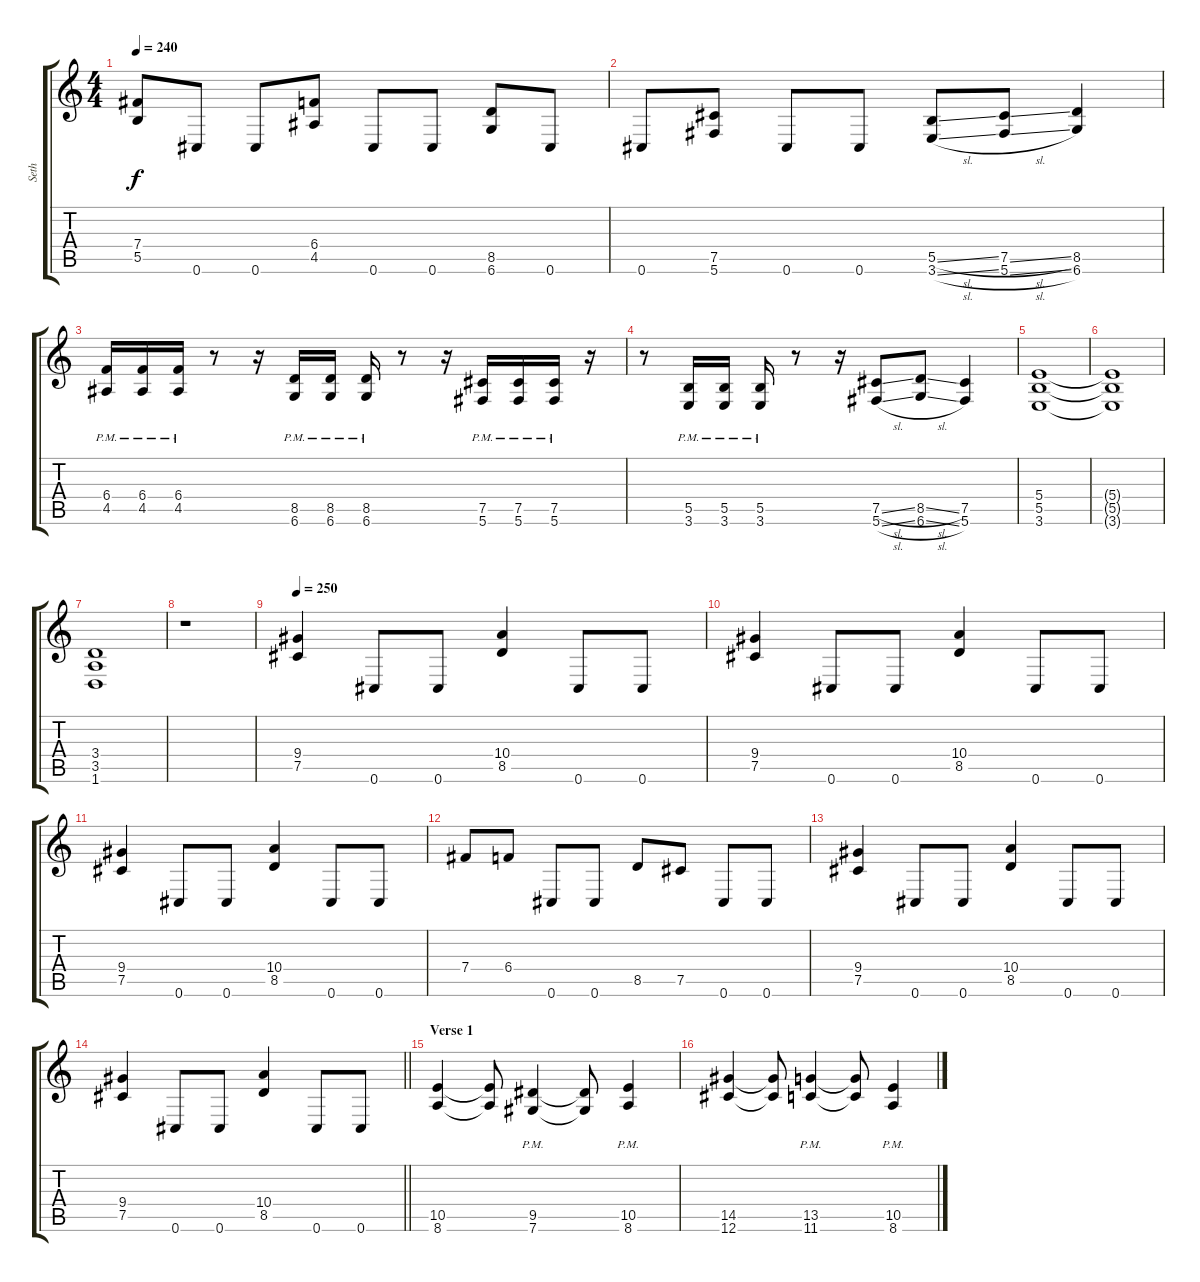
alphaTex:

\track ("Seth" "Seth") {instrument overdrivenguitar}
\staff {score tabs}
\tuning (Db4 Ab3 E3 B2 Gb2 Db2) {hide}
\ts (4 4)
\tempo 240
\clef g2
\ks c
(7.4 5.5).8{dy f} 0.6.8 0.6.8 (6.4 4.5).8 0.6.8 0.6.8 (8.5 6.6).8 0.6.8 |
0.6.8 (7.5 5.6).8 0.6.8 0.6.8 (5.5{sl} 3.6{sl}).8 (7.5{sl} 5.6{sl}).8 (8.5 6.6).4 |
(6.4{pm} 4.5{pm}).16 (6.4{pm} 4.5{pm}).16 (6.4{pm} 4.5{pm}).16 r.8 r.16 (8.5{pm} 6.6{pm}).16 (8.5{pm} 6.6{pm}).16 (8.5{pm} 6.6{pm}).16 r.8 r.16 (7.5{pm} 5.6{pm}).16 (7.5{pm} 5.6{pm}).16 (7.5{pm} 5.6{pm}).16 r.16 |
r.8 (5.5{pm} 3.6{pm}).16 (5.5{pm} 3.6{pm}).16 (5.5{pm} 3.6{pm}).16 r.8 r.16 (7.5{sl} 5.6{sl}).8 (8.5{sl} 6.6{sl}).8 (7.5 5.6).4 |
(5.4 5.5 3.6).1 |
(5.4{t} 5.5{t} 3.6{t}).1 |
(3.4 3.5 1.6).1 |
r.1 |
\tempo 250
(9.4 7.5).4 0.6.8 0.6.8 (10.4 8.5).4 0.6.8 0.6.8 |
(9.4 7.5).4 0.6.8 0.6.8 (10.4 8.5).4 0.6.8 0.6.8 |
(9.4 7.5).4 0.6.8 0.6.8 (10.4 8.5).4 0.6.8 0.6.8 |
7.4.8 6.4.8 0.6.8 0.6.8 8.5.8 7.5.8 0.6.8 0.6.8 |
(9.4 7.5).4 0.6.8 0.6.8 (10.4 8.5).4 0.6.8 0.6.8 |
\barLineRight lightlight
(9.4 7.5).4 0.6.8 0.6.8 (10.4 8.5).4 0.6.8 0.6.8 |
\section ("" "Verse 1")
(10.5 8.6).4 (10.5{t} 8.6{t}).8 (9.5{pm} 7.6{pm}).4 (9.5{t} 7.6{t}).8 (10.5{pm} 8.6{pm}).4 |
(14.5 12.6).4 (14.5{t} 12.6{t}).8 (13.5{pm} 11.6{pm}).4 (13.5{t} 11.6{t}).8 (10.5{pm} 8.6{pm}).4
